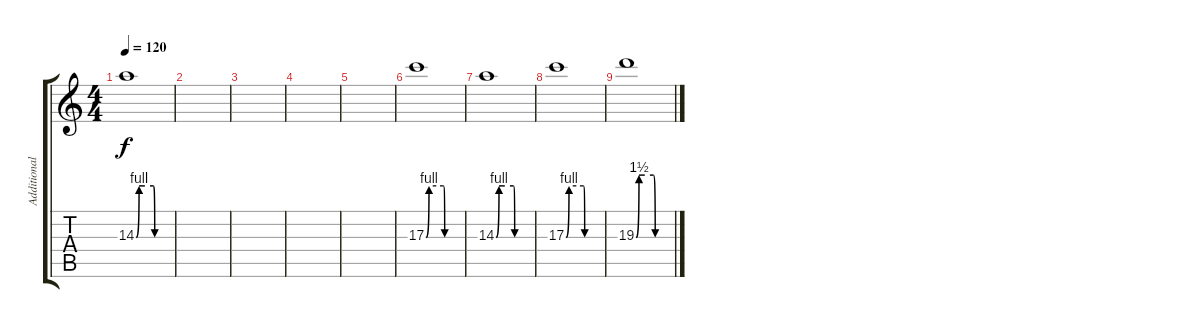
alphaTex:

\track ("Additional Guitar" "Additional") {instrument distortionguitar}
\staff {score tabs}
\tuning (E4 B3 G3 D3 A2 E2) {hide}
\ts (4 4)
\tempo 120
\clef g2
\ks c
14.3{be (custom 0 0 5 4 15 4 30 4 32 0 45 0 60 0)}.1{dy f} |
|
|
|
|
17.3{be (custom 0 0 5 4 30 4 32 0 45 0 60 0)}.1{volume 11 instrument distortionguitar} |
14.3{be (custom 0 0 5 4 15 4 30 4 32 0 45 0 60 0)}.1 |
17.3{be (custom 0 0 5 4 30 4 32 0 45 0 60 0)}.1{volume 11 instrument distortionguitar} |
19.3{be (custom 0 0 5 6 15 6 30 6 33 0 45 0 60 0)}.1
